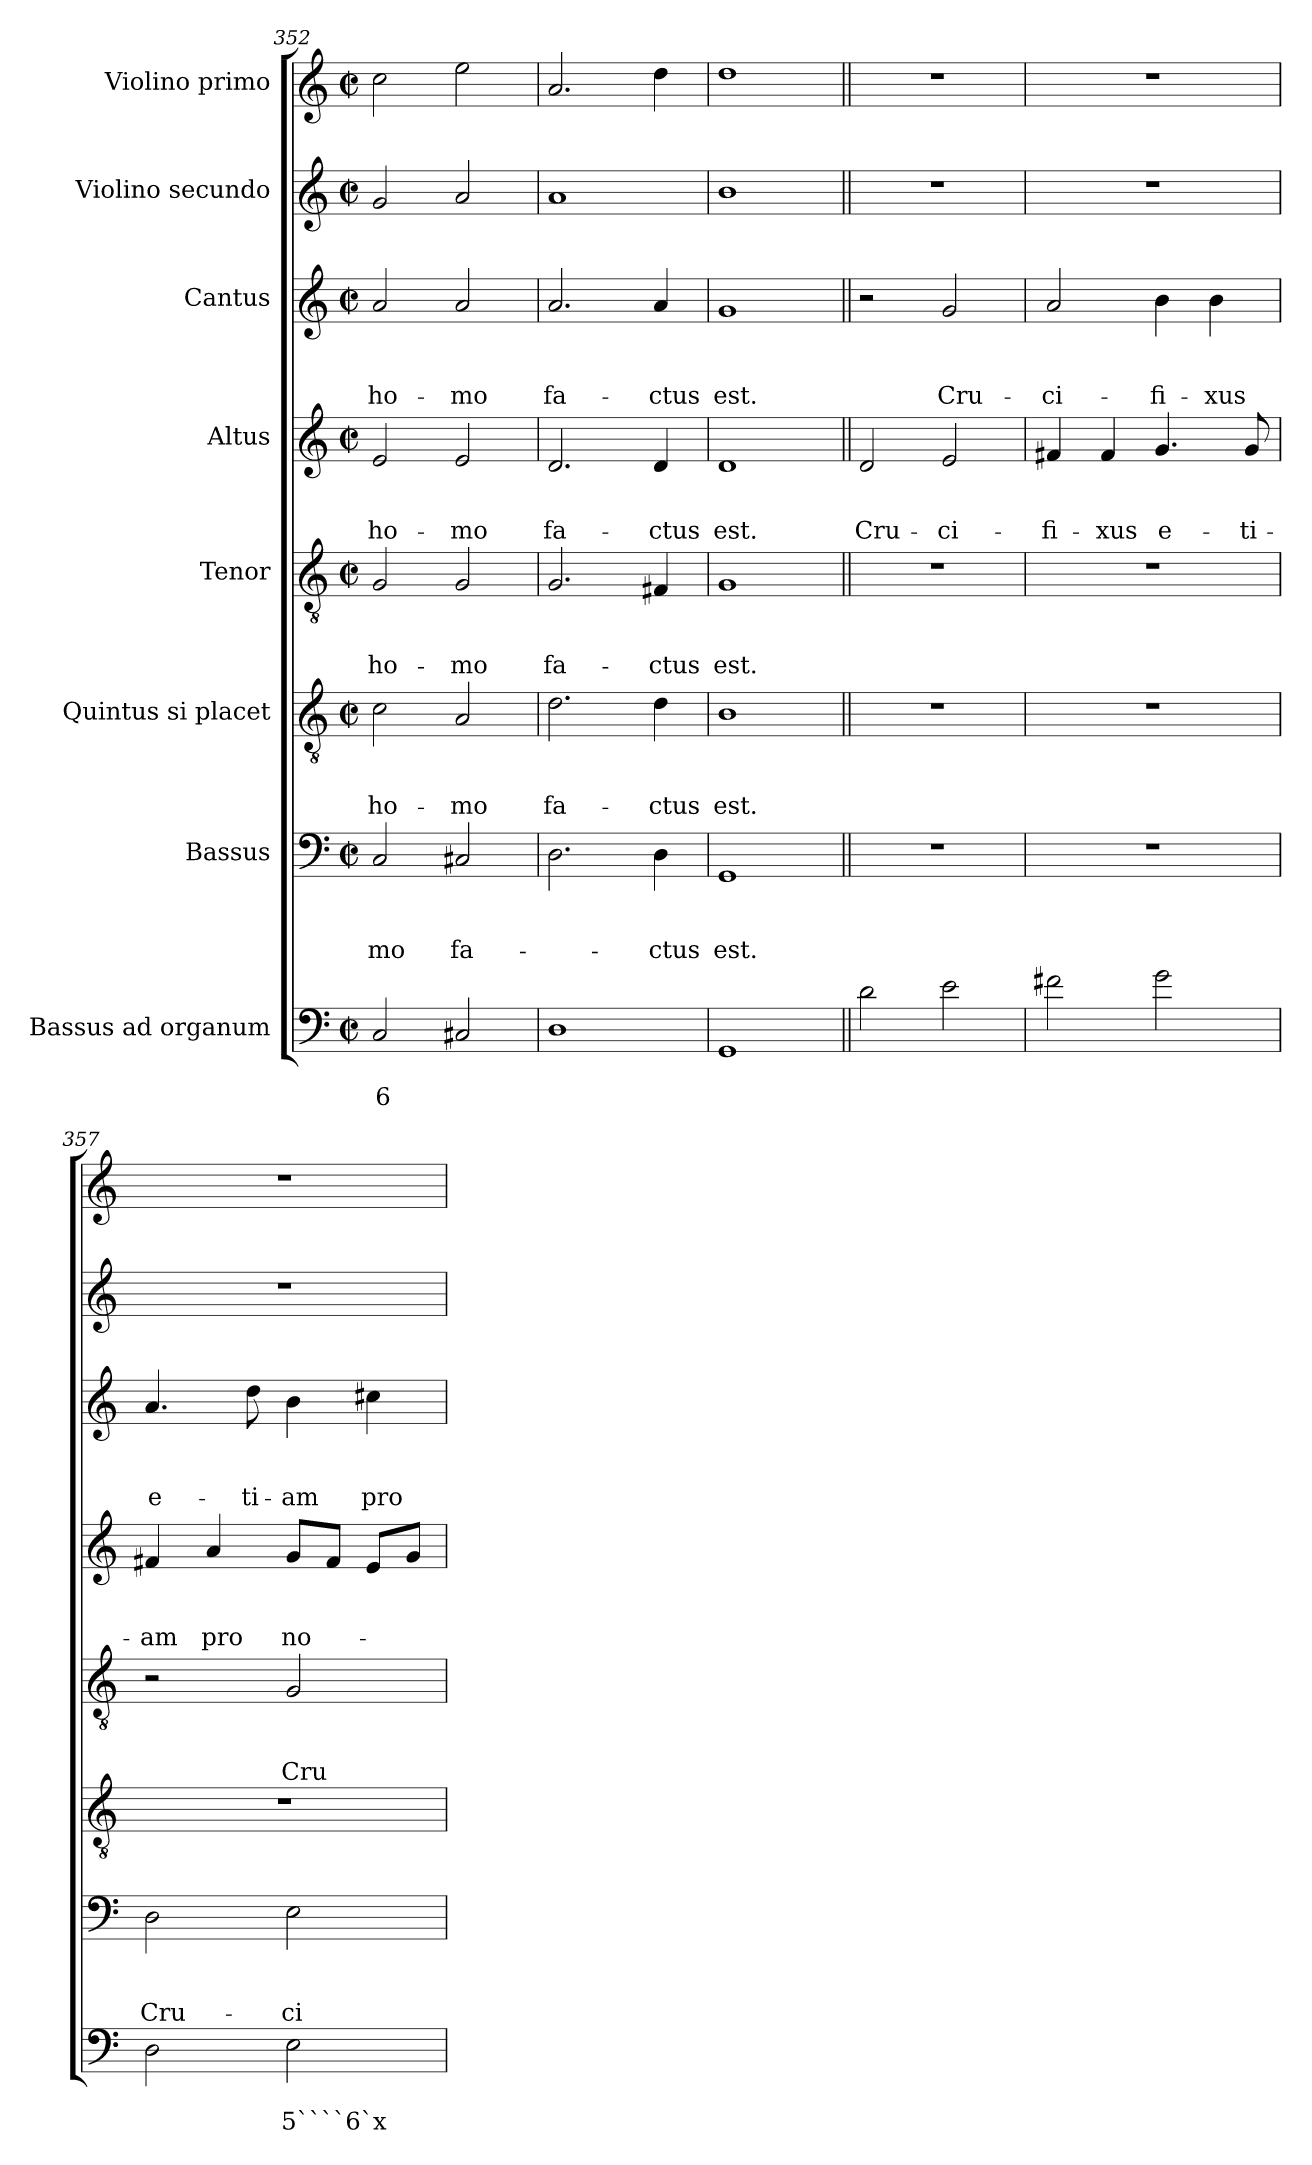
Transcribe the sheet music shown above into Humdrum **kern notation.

**kern	**text	**text	**kern	**text	**text	**text	**kern	**text	**text	**text	**kern	**text	**text	**text	**kern	**text	**text	**text	**kern	**text	**text	**text	**kern	**kern
*part8	*part8	*part8	*part7	*part7	*part7	*part7	*part6	*part6	*part6	*part6	*part5	*part5	*part5	*part5	*part4	*part4	*part4	*part4	*part3	*part3	*part3	*part3	*part2	*part1
*staff8	*staff8	*staff8	*staff7	*staff7	*staff7	*staff7	*staff6	*staff6	*staff6	*staff6	*staff5	*staff5	*staff5	*staff5	*staff4	*staff4	*staff4	*staff4	*staff3	*staff3	*staff3	*staff3	*staff2	*staff1
*I"Bassus ad organum	*	*	*I"Bassus	*	*	*	*I"Quintus si placet	*	*	*	*I"Tenor	*	*	*	*I"Altus	*	*	*	*I"Cantus	*	*	*	*I"Violino secundo	*I"Violino primo
*clefF4	*	*	*clefF4	*	*	*	*clefGv2	*	*	*	*clefGv2	*	*	*	*clefG2	*	*	*	*clefG2	*	*	*	*clefG2	*clefG2
*k[]	*	*	*k[]	*	*	*	*k[]	*	*	*	*k[]	*	*	*	*k[]	*	*	*	*k[]	*	*	*	*k[]	*k[]
*C:	*	*	*C:	*	*	*	*C:	*	*	*	*C:	*	*	*	*C:	*	*	*	*C:	*	*	*	*C:	*C:
*M2/2	*	*	*M2/2	*	*	*	*M2/2	*	*	*	*M2/2	*	*	*	*M2/2	*	*	*	*M2/2	*	*	*	*M2/2	*M2/2
*met(c|)	*	*	*met(c|)	*	*	*	*met(c|)	*	*	*	*met(c|)	*	*	*	*met(c|)	*	*	*	*met(c|)	*	*	*	*met(c|)	*met(c|)
=352	=352	=352	=352	=352	=352	=352	=352	=352	=352	=352	=352	=352	=352	=352	=352	=352	=352	=352	=352	=352	=352	=352	=352	=352
!	!	!LO:LY:b	!	!	!	!LO:LY:b	!	!	!	!LO:LY:b	!	!	!	!LO:LY:b	!	!	!	!LO:LY:b	!	!	!	!LO:LY:b	!	!
2C/	.	6	2C/	.	.	-mo	2c\	.	.	ho-	2G/	.	.	ho-	2e/	.	.	ho-	2a/	.	.	ho-	2g/	2cc\
!	!	!	!	!	!	!LO:LY:b	!	!	!	!LO:LY:b	!	!	!	!LO:LY:b	!	!	!	!LO:LY:b	!	!	!	!LO:LY:b	!	!
2C#X/	.	.	2C#X/	.	.	fa-	2A/	.	.	-mo	2G/	.	.	-mo	2e/	.	.	-mo	2a/	.	.	-mo	2a/	2ee\
=353	=353	=353	=353	=353	=353	=353	=353	=353	=353	=353	=353	=353	=353	=353	=353	=353	=353	=353	=353	=353	=353	=353	=353	=353
!	!	!	!	!	!	!	!	!	!	!LO:LY:b	!	!	!	!LO:LY:b	!	!	!	!LO:LY:b	!	!	!	!LO:LY:b	!	!
1D	.	.	2.D\	.	.	.	2.d\	.	.	fa-	2.G/	.	.	fa-	2.d/	.	.	fa-	2.a/	.	.	fa-	1a	2.a/
!	!	!	!	!	!	!LO:LY:b	!	!	!	!LO:LY:b	!	!	!	!LO:LY:b	!	!	!	!LO:LY:b	!	!	!	!LO:LY:b	!	!
.	.	.	4D\	.	.	-ctus	4d\	.	.	-ctus	4F#X/	.	.	-ctus	4d/	.	.	-ctus	4a/	.	.	-ctus	.	4dd\
=354	=354	=354	=354	=354	=354	=354	=354	=354	=354	=354	=354	=354	=354	=354	=354	=354	=354	=354	=354	=354	=354	=354	=354	=354
!	!	!	!	!	!	!LO:LY:b	!	!	!	!LO:LY:b	!	!	!	!LO:LY:b	!	!	!	!LO:LY:b	!	!	!	!LO:LY:b	!	!
1GG	.	.	1GG	.	.	est.	1B	.	.	est.	1G	.	.	est.	1d	.	.	est.	1g	.	.	est.	1b	1dd
!!LO:LB:g=z
=355||	=355||	=355||	=355||	=355||	=355||	=355||	=355||	=355||	=355||	=355||	=355||	=355||	=355||	=355||	=355||	=355||	=355||	=355||	=355||	=355||	=355||	=355||	=355||	=355||
!	!	!	!	!	!	!	!	!	!	!	!	!	!	!	!	!	!	!LO:LY:b	!	!	!	!	!	!
2d\	.	.	1r	.	.	.	1r	.	.	.	1r	.	.	.	2d/	.	.	Cru-	2r	.	.	.	1r	1r
!	!	!	!	!	!	!	!	!	!	!	!	!	!	!	!	!	!	!LO:LY:b	!	!	!	!LO:LY:b	!	!
2e\	.	.	.	.	.	.	.	.	.	.	.	.	.	.	2e/	.	.	-ci-	2g/	.	.	Cru-	.	.
=356	=356	=356	=356	=356	=356	=356	=356	=356	=356	=356	=356	=356	=356	=356	=356	=356	=356	=356	=356	=356	=356	=356	=356	=356
!	!	!	!	!	!	!	!	!	!	!	!	!	!	!	!	!	!	!LO:LY:b	!	!	!	!LO:LY:b	!	!
2f#X\	.	.	1r	.	.	.	1r	.	.	.	1r	.	.	.	4f#X/	.	.	-fi-	2a/	.	.	-ci-	1r	1r
!	!	!	!	!	!	!	!	!	!	!	!	!	!	!	!	!	!	!LO:LY:b	!	!	!	!	!	!
.	.	.	.	.	.	.	.	.	.	.	.	.	.	.	4f#/	.	.	-xus	.	.	.	.	.	.
!	!	!	!	!	!	!	!	!	!	!	!	!	!	!	!	!	!	!LO:LY:b	!	!	!	!LO:LY:b	!	!
2g\	.	.	.	.	.	.	.	.	.	.	.	.	.	.	4.g/	.	.	e-	4b\	.	.	-fi-	.	.
!	!	!	!	!	!	!	!	!	!	!	!	!	!	!	!	!	!	!	!	!	!	!LO:LY:b	!	!
.	.	.	.	.	.	.	.	.	.	.	.	.	.	.	.	.	.	.	4b\	.	.	-xus	.	.
!	!	!	!	!	!	!	!	!	!	!	!	!	!	!	!	!	!	!LO:LY:b	!	!	!	!	!	!
.	.	.	.	.	.	.	.	.	.	.	.	.	.	.	8g/	.	.	-ti-	.	.	.	.	.	.
=357	=357	=357	=357	=357	=357	=357	=357	=357	=357	=357	=357	=357	=357	=357	=357	=357	=357	=357	=357	=357	=357	=357	=357	=357
!	!	!	!	!	!	!LO:LY:b	!	!	!	!	!	!	!	!	!	!	!	!LO:LY:b	!	!	!	!LO:LY:b	!	!
2D\	.	.	2D\	.	.	Cru-	1r	.	.	.	2r	.	.	.	4f#X/	.	.	-am	4.a/	.	.	e-	1r	1r
!	!	!	!	!	!	!	!	!	!	!	!	!	!	!	!	!	!	!LO:LY:b	!	!	!	!	!	!
.	.	.	.	.	.	.	.	.	.	.	.	.	.	.	4a/	.	.	pro	.	.	.	.	.	.
!	!	!	!	!	!	!	!	!	!	!	!	!	!	!	!	!	!	!	!	!	!	!LO:LY:b	!	!
.	.	.	.	.	.	.	.	.	.	.	.	.	.	.	.	.	.	.	8dd\	.	.	-ti-	.	.
!	!	!LO:LY:b	!	!	!	!LO:LY:b	!	!	!	!	!	!	!	!LO:LY:b	!	!	!	!LO:LY:b	!	!	!	!LO:LY:b	!	!
2E\	.	5````6`x	2E\	.	.	-ci-	.	.	.	.	2G/	.	.	Cru-	8g/L	.	.	no-	4b\	.	.	-am	.	.
.	.	.	.	.	.	.	.	.	.	.	.	.	.	.	8f#/J	.	.	.	.	.	.	.	.	.
!	!	!	!	!	!	!	!	!	!	!	!	!	!	!	!	!	!	!	!	!	!	!LO:LY:b	!	!
.	.	.	.	.	.	.	.	.	.	.	.	.	.	.	8e/L	.	.	.	4cc#X\	.	.	pro	.	.
.	.	.	.	.	.	.	.	.	.	.	.	.	.	.	8g/J	.	.	.	.	.	.	.	.	.
=	=	=	=	=	=	=	=	=	=	=	=	=	=	=	=	=	=	=	=	=	=	=	=	=
*-	*-	*-	*-	*-	*-	*-	*-	*-	*-	*-	*-	*-	*-	*-	*-	*-	*-	*-	*-	*-	*-	*-	*-	*-
